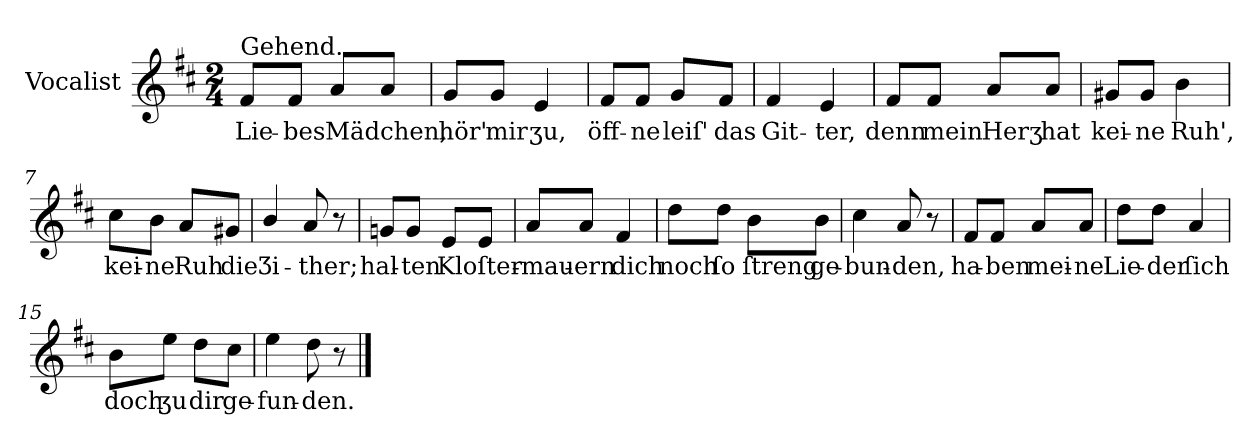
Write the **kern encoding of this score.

**kern	**text
*part1	*part1
*staff1	*staff1
*I"Vocalist	*
*clefG2	*
*k[f#c#]	*
*D:	*
*M2/4	*
=1	=1
!LO:TX:a:t=Gehend.	!
8f#/L	Lie-
8f#/J	-bes
8a/L	Mädchen,
8a/J	.
=2	=2
8g/L	hör'
8g/J	mir
4e	ʒu,
=3	=3
8f#/L	öff-
8f#/J	-ne
8g/L	leiſ'
8f#/J	das
=4	=4
4f#	Git-
4e	-ter,
=5	=5
8f#/L	denn
8f#/J	mein
8a/L	Herʒ
8a/J	hat
=6	=6
8g#X/L	kei-
8g#/J	-ne
4b	Ruh',
=7	=7
8cc#\L	kei-
8b\J	-ne
8a/L	Ruh
8g#X/J	die
=8	=8
4b/	Ʒi-
8a	-ther;
8r	.
=9	=9
8gn/L	hal-
8g/J	-ten
8e/L	Kloſter-
8e/J	.
=10	=10
8a/L	-mau-
8a/J	-ern
4f#	dich
=11	=11
8dd\L	noch
8dd\J	ſo
8b\L	ſtreng
8b\J	ge-
=12	=12
4cc#	-bun-
8a	-den,
8r	.
=13	=13
8f#/L	ha-
8f#/J	-ben
8a/L	mei-
8a/J	-ne
=14	=14
8dd\L	Lie-
8dd\J	-der
4a	ſich
=15	=15
8b\L	doch
8ee\J	ʒu
8dd\L	dir
8cc#\J	ge-
=16	=16
4ee	-fun-
8dd	-den.
8r	.
==	==
*-	*-
